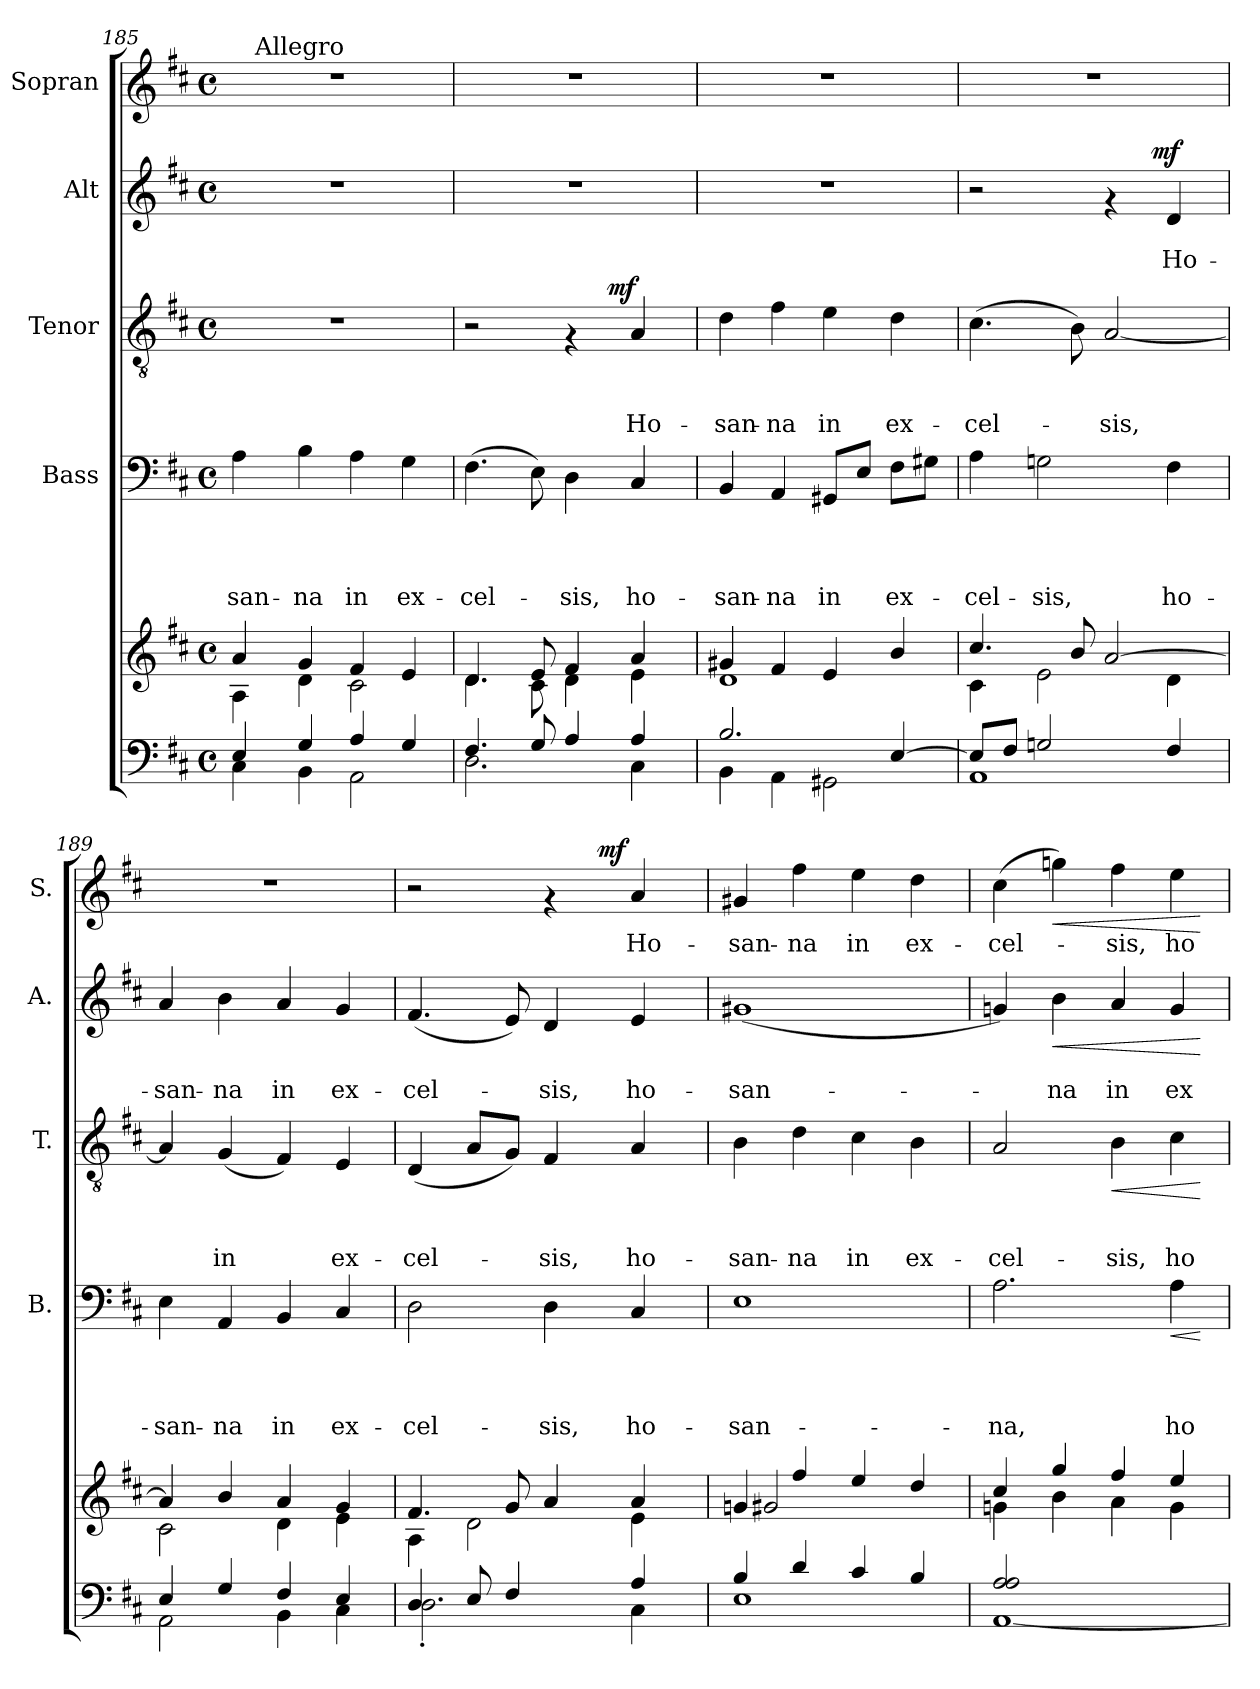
**kern	**kern	**kern	**text	**text	**text	**text	**dynam	**kern	**text	**text	**text	**dynam	**kern	**text	**text	**dynam	**kern	**text	**dynam
*part5	*part5	*part4	*part4	*part4	*part4	*part4	*part4	*part3	*part3	*part3	*part3	*part3	*part2	*part2	*part2	*part2	*part1	*part1	*part1
*staff6	*staff5	*staff4	*staff4	*staff4	*staff4	*staff4	*staff4	*staff3	*staff3	*staff3	*staff3	*staff3	*staff2	*staff2	*staff2	*staff2	*staff1	*staff1	*staff1
*	*	*I"Bass	*	*	*	*	*	*I"Tenor	*	*	*	*	*I"Alt	*	*	*	*I"Sopran	*	*
*	*	*I'B.	*	*	*	*	*	*I'T.	*	*	*	*	*I'A.	*	*	*	*I'S.	*	*
*clefF4	*clefG2	*clefF4	*	*	*	*	*	*clefGv2	*	*	*	*	*clefG2	*	*	*	*clefG2	*	*
*k[f#c#]	*k[f#c#]	*k[f#c#]	*	*	*	*	*	*k[f#c#]	*	*	*	*	*k[f#c#]	*	*	*	*k[f#c#]	*	*
*D:	*D:	*D:	*	*	*	*	*	*D:	*	*	*	*	*D:	*	*	*	*D:	*	*
*M4/4	*M4/4	*M4/4	*	*	*	*	*	*M4/4	*	*	*	*	*M4/4	*	*	*	*M4/4	*	*
*met(c)	*met(c)	*met(c)	*	*	*	*	*	*met(c)	*	*	*	*	*met(c)	*	*	*	*met(c)	*	*
=185	=185	=185	=185	=185	=185	=185	=185	=185	=185	=185	=185	=185	=185	=185	=185	=185	=185	=185	=185
*^	*^	*	*	*	*	*	*	*	*	*	*	*	*	*	*	*	*	*	*
!	!	!	!	!	!	!	!	!LO:LY:b	!	!	!	!	!	!	!	!	!	!	!	!	!
*	*	*	*	*	*	*	*	*	*	*	*	*	*	*	*	*	*	*	*^	*	*
4E/	4C#\	4a/	4A\	4A\	.	.	.	-san-	.	1r	.	.	.	.	1r	.	.	.	1r	16ryy	.	.
!	!	!	!	!	!	!	!	!	!	!	!	!	!	!	!	!	!	!	!	!LO:TX:a:t=Allegro	!	!
.	.	.	.	.	.	.	.	.	.	.	.	.	.	.	.	.	.	.	.	2...ryy	.	.
!	!	!	!	!	!	!	!	!LO:LY:b	!	!	!	!	!	!	!	!	!	!	!	!	!	!
4G/	4BB\	4g/	4d\	4B\	.	.	.	-na	.	.	.	.	.	.	.	.	.	.	.	.	.	.
!	!	!	!	!	!	!	!	!LO:LY:b	!	!	!	!	!	!	!	!	!	!	!	!	!	!
4A/	2AA\	4f#/	2c#\	4A\	.	.	.	in	.	.	.	.	.	.	.	.	.	.	.	.	.	.
!	!	!	!	!	!	!	!	!LO:LY:b	!	!	!	!	!	!	!	!	!	!	!	!	!	!
4G/	.	4e/	.	4G\	.	.	.	ex-	.	.	.	.	.	.	.	.	.	.	.	.	.	.
=186	=186	=186	=186	=186	=186	=186	=186	=186	=186	=186	=186	=186	=186	=186	=186	=186	=186	=186	=186	=186	=186	=186
!	!	!	!	!	!	!	!	!LO:LY:b	!	!	!	!	!	!	!	!	!	!	!	!	!	!
*	*	*	*	*	*	*	*	*	*	*^	*	*	*	*	*	*	*	*	*v	*v	*	*
4.F#/	2.D\	4.d/	4.d\	(>4.F#\	.	.	.	-cel-	.	2r	2ryy	.	.	.	.	1r	.	.	.	1r	.	.
8G/	.	8e/	8c#\	8E\)	.	.	.	.	.	.	.	.	.	.	.	.	.	.	.	.	.	.
!	!	!	!	!	!	!	!	!LO:LY:b	!	!	!	!	!	!	!	!	!	!	!	!	!	!
4A/	.	4f#/	4d\	4D\	.	.	.	-sis,	.	4rF	8.ryy	.	.	.	.	.	.	.	.	.	.	.
!	!	!	!	!	!	!	!	!	!	!	!	!	!	!	!LO:DY:a	!	!	!	!	!	!	!
.	.	.	.	.	.	.	.	.	.	.	4ryy	.	.	.	mf	.	.	.	.	.	.	.
!	!	!	!	!	!	!	!	!LO:LY:b	!	!	!	!	!	!LO:LY:b	!	!	!	!	!	!	!	!
4A/	4C#\	4a/	4e\	4C#/	.	.	.	ho-	.	4A/	.	.	.	Ho-	.	.	.	.	.	.	.	.
.	.	.	.	.	.	.	.	.	.	.	16ryy	.	.	.	.	.	.	.	.	.	.	.
=187	=187	=187	=187	=187	=187	=187	=187	=187	=187	=187	=187	=187	=187	=187	=187	=187	=187	=187	=187	=187	=187	=187
!	!	!	!	!	!	!	!	!LO:LY:b	!	!	!	!	!	!LO:LY:b	!	!	!	!	!	!	!	!
*	*	*	*	*	*	*	*	*	*	*v	*v	*	*	*	*	*	*	*	*	*	*	*
2.B/	4BB\	4g#X/	1d	4BB/	.	.	.	-san-	.	4d\	.	.	-san-	.	1r	.	.	.	1r	.	.
!	!	!	!	!	!	!	!	!LO:LY:b	!	!	!	!	!LO:LY:b	!	!	!	!	!	!	!	!
.	4AA\	4f#/	.	4AA/	.	.	.	-na	.	4f#\	.	.	-na	.	.	.	.	.	.	.	.
!	!	!	!	!	!	!	!	!LO:LY:b	!	!	!	!	!LO:LY:b	!	!	!	!	!	!	!	!
.	2GG#X\	4e/	.	8GG#X/L	.	.	.	in	.	4e\	.	.	in	.	.	.	.	.	.	.	.
.	.	.	.	8E/J	.	.	.	.	.	.	.	.	.	.	.	.	.	.	.	.	.
!	!	!	!	!	!	!	!	!LO:LY:b	!	!	!	!	!LO:LY:b	!	!	!	!	!	!	!	!
[<4E/	.	4b/	.	8F#\L	.	.	.	ex-	.	4d\	.	.	ex-	.	.	.	.	.	.	.	.
.	.	.	.	8G#X\J	.	.	.	.	.	.	.	.	.	.	.	.	.	.	.	.	.
!!LO:PB:g=z
=188	=188	=188	=188	=188	=188	=188	=188	=188	=188	=188	=188	=188	=188	=188	=188	=188	=188	=188	=188	=188	=188
!	!	!	!	!	!	!	!	!LO:LY:b	!	!	!	!	!LO:LY:b	!	!	!	!	!	!	!	!
*	*	*	*	*	*	*	*	*	*	*	*	*	*	*	*^	*	*	*	*	*	*
8E/L]	1AA	4.cc#/	4c#\	4A\	.	.	.	-cel-	.	(>4.c#\	.	.	-cel-	.	2r	2ryy	.	.	.	1r	.	.
8F#/J	.	.	.	.	.	.	.	.	.	.	.	.	.	.	.	.	.	.	.	.	.	.
!	!	!	!	!	!	!	!	!LO:LY:b	!	!	!	!	!	!	!	!	!	!	!	!	!	!
2Gn/	.	.	2e\	2Gn\	.	.	.	-sis,	.	.	.	.	.	.	.	.	.	.	.	.	.	.
.	.	8b/	.	.	.	.	.	.	.	8B\)	.	.	.	.	.	.	.	.	.	.	.	.
!	!	!	!	!	!	!	!	!	!	!	!	!	!LO:LY:b	!	!	!	!	!	!	!	!	!
.	.	[>2a/	.	.	.	.	.	.	.	[<2A/	.	.	-sis,	.	4rf	8..ryy	.	.	.	.	.	.
!	!	!	!	!	!	!	!	!	!	!	!	!	!	!	!	!	!	!	!LO:DY:a	!	!	!
.	.	.	.	.	.	.	.	.	.	.	.	.	.	.	.	4ryy	.	.	mf	.	.	.
!	!	!	!	!	!	!	!	!LO:LY:b	!	!	!	!	!	!	!	!	!	!LO:LY:b	!	!	!	!
4F#/	.	.	4d\	4F#\	.	.	.	ho-	.	.	.	.	.	.	4d/	.	.	Ho-	.	.	.	.
.	.	.	.	.	.	.	.	.	.	.	.	.	.	.	.	32ryy	.	.	.	.	.	.
=189	=189	=189	=189	=189	=189	=189	=189	=189	=189	=189	=189	=189	=189	=189	=189	=189	=189	=189	=189	=189	=189	=189
!	!	!	!	!	!	!	!	!LO:LY:b	!	!	!	!	!	!	!	!	!	!LO:LY:b	!	!	!	!
*	*	*	*	*	*	*	*	*	*	*	*	*	*	*	*v	*v	*	*	*	*	*	*
2AA\	4E/	4a/]	2c#\	4E\	.	.	.	-san-	.	4A/]	.	.	.	.	4a/	.	-san-	.	1r	.	.
!	!	!	!	!	!	!	!	!LO:LY:b	!	!	!	!	!LO:LY:b	!	!	!	!LO:LY:b	!	!	!	!
.	4G/	4b/	.	4AA/	.	.	.	-na	.	(<4G/	.	.	in	.	4b\	.	-na	.	.	.	.
!	!	!	!	!	!	!	!	!LO:LY:b	!	!	!	!	!	!	!	!	!LO:LY:b	!	!	!	!
4F#/	4BB\	4a/	4d\	4BB/	.	.	.	in	.	4F#/)	.	.	.	.	4a/	.	in	.	.	.	.
!	!	!	!	!	!	!	!	!LO:LY:b	!	!	!	!	!LO:LY:b	!	!	!	!LO:LY:b	!	!	!	!
4E/	4C#\	4g/	4e\	4C#/	.	.	.	ex-	.	4E/	.	.	ex-	.	4g/	.	ex-	.	.	.	.
=190	=190	=190	=190	=190	=190	=190	=190	=190	=190	=190	=190	=190	=190	=190	=190	=190	=190	=190	=190	=190	=190
!	!	!	!	!	!	!	!	!LO:LY:b	!	!	!	!	!LO:LY:b	!	!	!	!LO:LY:b	!	!	!	!
*	*	*	*	*	*	*	*	*	*	*	*	*	*	*	*	*	*	*	*^	*	*
4D/	2.D'<\	4.f#/	4A\	2D\	.	.	.	-cel-	.	(<4D/	.	.	-cel-	.	(<4.f#/	.	-cel-	.	2r	2ryy	.	.
8E/	.	.	2d\	.	.	.	.	.	.	8A/L	.	.	.	.	.	.	.	.	.	.	.	.
4F#/	.	8g/	.	.	.	.	.	.	.	8G/J)	.	.	.	.	8e/)	.	.	.	.	.	.	.
!	!	!	!	!	!	!	!	!LO:LY:b	!	!	!	!	!LO:LY:b	!	!	!	!LO:LY:b	!	!	!	!	!
.	.	4a/	.	4D\	.	.	.	-sis,	.	4F#/	.	.	-sis,	.	4d/	.	-sis,	.	4rf	8ryy	.	.
8ryy	.	.	.	.	.	.	.	.	.	.	.	.	.	.	.	.	.	.	.	32ryy	.	.
!	!	!	!	!	!	!	!	!	!	!	!	!	!	!	!	!	!	!	!	!	!	!LO:DY:a
.	.	.	.	.	.	.	.	.	.	.	.	.	.	.	.	.	.	.	.	4ryy	.	mf
!	!	!	!	!	!	!	!	!LO:LY:b	!	!	!	!	!LO:LY:b	!	!	!	!LO:LY:b	!	!	!	!LO:LY:b	!
4A/	4C#\	4a/	4e\	4C#/	.	.	.	ho-	.	4A/	.	.	ho-	.	4e/	.	ho-	.	4a/	.	Ho-	.
.	.	.	.	.	.	.	.	.	.	.	.	.	.	.	.	.	.	.	.	16.ryy	.	.
=191	=191	=191	=191	=191	=191	=191	=191	=191	=191	=191	=191	=191	=191	=191	=191	=191	=191	=191	=191	=191	=191	=191
!	!	!	!	!	!	!	!	!LO:LY:b	!	!	!	!	!LO:LY:b	!	!	!	!LO:LY:b	!	!	!	!LO:LY:b	!
*	*	*	*	*	*	*	*	*	*	*	*	*	*	*	*	*	*	*	*v	*v	*	*
4B/	1E	4gn/	2g#X/	1E	.	.	.	-san-	.	4B\	.	.	-san-	.	(<1g#X	.	-san-	.	4g#X/	-san-	.
!	!	!	!	!	!	!	!	!	!	!	!	!	!LO:LY:b	!	!	!	!	!	!	!LO:LY:b	!
4d/	.	4ff#/	.	.	.	.	.	.	.	4d\	.	.	-na	.	.	.	.	.	4ff#\	-na	.
!	!	!	!	!	!	!	!	!	!	!	!	!	!LO:LY:b	!	!	!	!	!	!	!LO:LY:b	!
4c#/	.	4ee/	2ryy	.	.	.	.	.	.	4c#\	.	.	in	.	.	.	.	.	4ee\	in	.
!	!	!	!	!	!	!	!	!	!	!	!	!	!LO:LY:b	!	!	!	!	!	!	!LO:LY:b	!
4B/	.	4dd/	.	.	.	.	.	.	.	4B\	.	.	ex-	.	.	.	.	.	4dd\	ex-	.
=192	=192	=192	=192	=192	=192	=192	=192	=192	=192	=192	=192	=192	=192	=192	=192	=192	=192	=192	=192	=192	=192
!	!	!	!	!	!	!	!	!LO:LY:b	!	!	!	!	!LO:LY:b	!	!	!	!	!	!	!LO:LY:b	!
2A/ 2A/	[>1AA	4cc#/	4gn\	2.A\	.	.	.	-na,	.	2A/	.	.	-cel-	.	4gn/)	.	.	.	(>4cc#\	-cel-	.
!	!	!	!	!	!	!	!	!	!	!	!	!	!	!	!	!	!LO:LY:b	!LO:HP:b	!	!	!LO:HP:b
.	.	4gg/	4b\	.	.	.	.	.	.	.	.	.	.	.	4b\	.	-na	<	4ggn\)	.	<
!	!	!	!	!	!	!	!	!	!	!	!	!	!LO:LY:b	!LO:HP:b	!	!	!LO:LY:b	!	!	!LO:LY:b	!
2ryy	.	4ff#/	4a\	.	.	.	.	.	.	4B\	.	.	-sis,	<	4a/	.	in	.	4ff#\	-sis,	.
!	!	!	!	!	!	!	!	!LO:LY:b	!LO:HP:b	!	!	!	!LO:LY:b	!	!	!	!LO:LY:b	!	!	!LO:LY:b	!
.	.	4ee/	4g\	4A\	.	.	.	ho-	<	4c#\	.	.	ho-	.	4g/	.	ex-	.	4ee\	ho-	.
*v	*v	*	*	*	*	*	*	*	*	*	*	*	*	*	*	*	*	*	*	*	*
*	*v	*v	*	*	*	*	*	*	*	*	*	*	*	*	*	*	*	*	*	*
.	.	.	.	.	.	.	[	.	.	.	.	[	.	.	.	[	.	.	[
=	=	=	=	=	=	=	=	=	=	=	=	=	=	=	=	=	=	=	=
*-	*-	*-	*-	*-	*-	*-	*-	*-	*-	*-	*-	*-	*-	*-	*-	*-	*-	*-	*-
